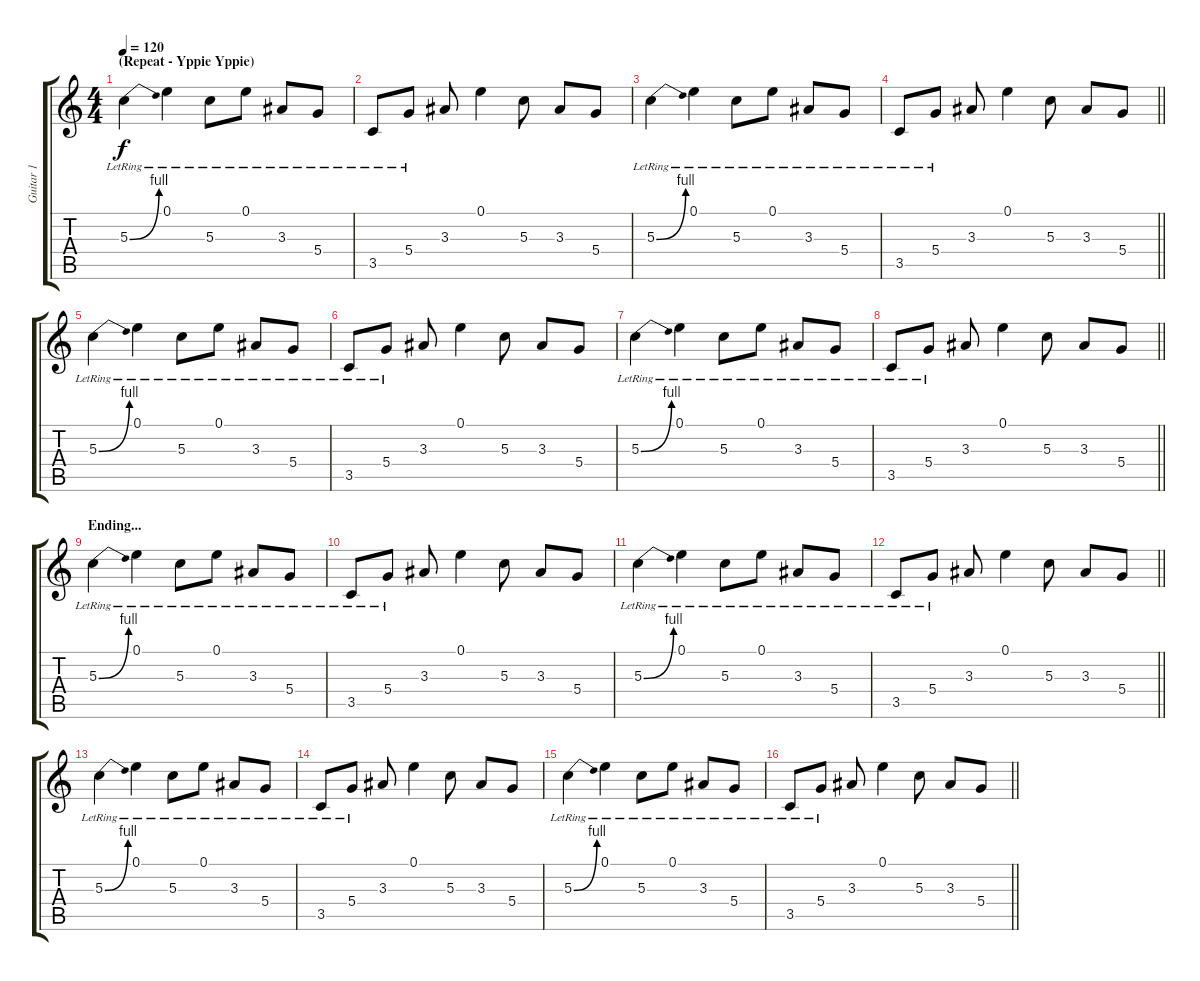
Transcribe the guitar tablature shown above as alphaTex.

\track ("Guitar 1" "Guitar 1") {instrument distortionguitar}
\staff {score tabs}
\tuning (E4 B3 G3 D3 A2 E2) {hide}
\ts (4 4)
\section ("" "(Repeat - Yppie Yppie)")
\tempo 120
\clef g2
\ks c
5.3{be (bend 0 0 60 4) lr}.4{dy f} 0.1{lr}.4 5.3{lr}.8 0.1{lr}.8 3.3{lr}.8 5.4{lr}.8 |
3.5{lr}.8 5.4{lr}.8 3.3.8 0.1.4 5.3.8 3.3.8 5.4.8 |
5.3{be (bend 0 0 60 4) lr}.4 0.1{lr}.4 5.3{lr}.8 0.1{lr}.8 3.3{lr}.8 5.4{lr}.8 |
\barLineRight lightlight
3.5{lr}.8 5.4{lr}.8 3.3.8 0.1.4 5.3.8 3.3.8 5.4.8 |
5.3{be (bend 0 0 60 4) lr}.4 0.1{lr}.4 5.3{lr}.8 0.1{lr}.8 3.3{lr}.8 5.4{lr}.8 |
3.5{lr}.8 5.4{lr}.8 3.3.8 0.1.4 5.3.8 3.3.8 5.4.8 |
5.3{be (bend 0 0 60 4) lr}.4 0.1{lr}.4 5.3{lr}.8 0.1{lr}.8 3.3{lr}.8 5.4{lr}.8 |
\barLineRight lightlight
3.5{lr}.8 5.4{lr}.8 3.3.8 0.1.4 5.3.8 3.3.8 5.4.8 |
\section ("" "Ending...")
5.3{be (bend 0 0 60 4) lr}.4 0.1{lr}.4 5.3{lr}.8 0.1{lr}.8 3.3{lr}.8 5.4{lr}.8 |
3.5{lr}.8{volume 7} 5.4{lr}.8 3.3.8 0.1.4 5.3.8 3.3.8 5.4.8 |
5.3{be (bend 0 0 60 4) lr}.4 0.1{lr}.4 5.3{lr}.8 0.1{lr}.8 3.3{lr}.8 5.4{lr}.8 |
\barLineRight lightlight
3.5{lr}.8 5.4{lr}.8 3.3.8 0.1.4 5.3.8 3.3.8 5.4.8 |
5.3{be (bend 0 0 60 4) lr}.4 0.1{lr}.4 5.3{lr}.8 0.1{lr}.8 3.3{lr}.8 5.4{lr}.8 |
3.5{lr}.8{volume 0} 5.4{lr}.8 3.3.8 0.1.4 5.3.8 3.3.8 5.4.8 |
5.3{be (bend 0 0 60 4) lr}.4 0.1{lr}.4 5.3{lr}.8 0.1{lr}.8 3.3{lr}.8 5.4{lr}.8 |
\barLineRight lightlight
3.5{lr}.8 5.4{lr}.8 3.3.8 0.1.4 5.3.8 3.3.8 5.4.8
